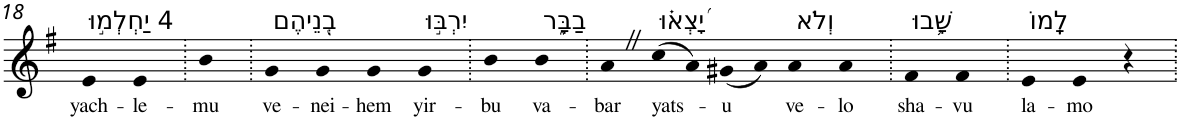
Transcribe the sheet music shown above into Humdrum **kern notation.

**kern	**text
*part1	*part1
*staff1	*staff1
*I"Piano	*
*I'Pno	*
!!LO:PB:g=z
*clefG2	*
*k[f#]	*
*G:	*
=18	=18
!LO:TX:a:t=4 יַחְלְמ֣וּ	!
!	!LO:LY:b
4e	yach-
!	!LO:LY:b
4e	-le-
=19.	=19.
!	!LO:LY:b
4b	-mu
=20.	=20.
!LO:TX:a:t=בְ֭נֵיהֶם	!
!	!LO:LY:b
4g	ve-
!	!LO:LY:b
4g	-nei-
!	!LO:LY:b
4g	-hem
!LO:TX:a:t=יִרְבּ֣וּ	!
!	!LO:LY:b
4g	yir-
=21.	=21.
!	!LO:LY:b
4b	-bu
!LO:TX:a:t=בַבָּ֑ר	!
!	!LO:LY:b
4b	va-
=22.	=22.
!	!LO:LY:b
4aZ	-bar
!LO:TX:a:t=יָ֝צְא֗וּ	!
!	!LO:LY:b
(8cc	yats-
8a)	.
!	!LO:LY:b
(8g#X	-u
8a)	.
!LO:TX:a:t=וְלֹא	!
!	!LO:LY:b
4a	ve-
!	!LO:LY:b
4a	-lo
=23.	=23.
!LO:TX:a:t=שָׁ֥בוּ	!
!	!LO:LY:b
4f#	sha-
!	!LO:LY:b
4f#	-vu
=24.	=24.
!LO:TX:a:t=לָֽמוֹ	!
!	!LO:LY:b
4e	la-
!	!LO:LY:b
4e	-mo
4r	.
=.	=.
*-	*-
